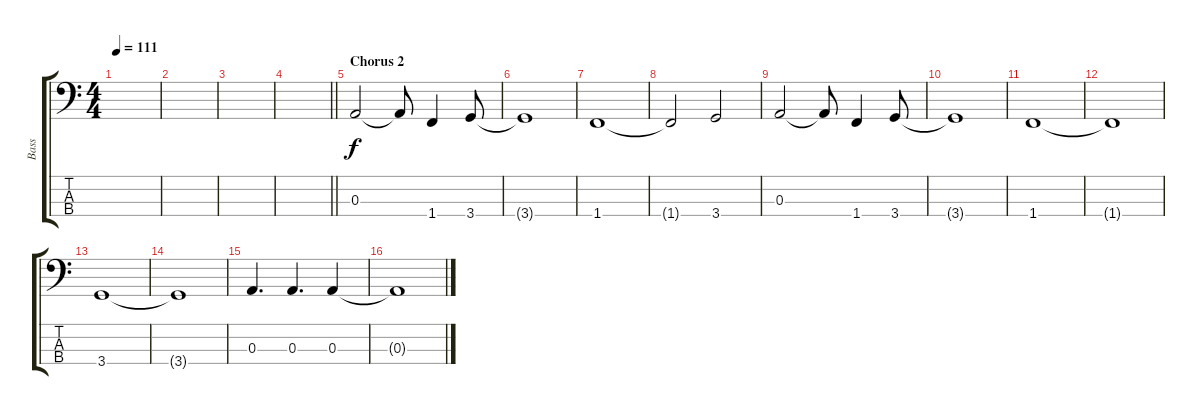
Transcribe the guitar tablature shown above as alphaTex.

\track ("Bass" "Bass") {instrument electricbassfinger}
\staff {score tabs}
\tuning (G2 D2 A1 E1) {hide}
\ts (4 4)
\tempo 111
\clef f4
\ks c
|
|
|
\barLineRight lightlight
|
\section ("" "Chorus 2")
0.3.2 0.3{t}.8 1.4.4 3.4.8 |
3.4{t}.1 |
1.4.1 |
1.4{t}.2 3.4.2 |
0.3.2 0.3{t}.8 1.4.4 3.4.8 |
3.4{t}.1 |
1.4.1 |
1.4{t}.1 |
3.4.1 |
3.4{t}.1 |
0.3.4{d} 0.3.4{d} 0.3.4 |
0.3{t}.1
